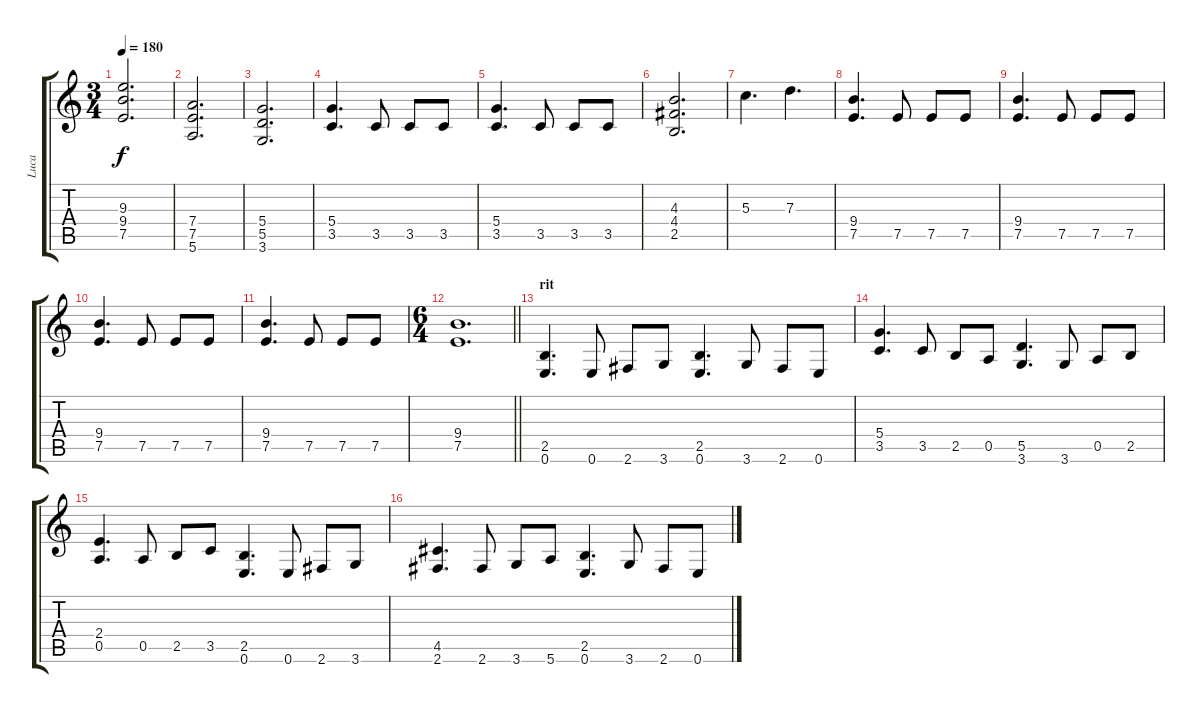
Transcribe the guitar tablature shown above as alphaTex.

\track ("Luca" "Luca") {instrument distortionguitar}
\staff {score tabs}
\tuning (E4 B3 G3 D3 A2 E2) {hide}
\ts (3 4)
\tempo 180
\clef g2
\ks c
(9.3 9.4 7.5).2{d dy f} |
(7.4 7.5 5.6).2{d} |
(5.4 5.5 3.6).2{d} |
(5.4 3.5).4{d} 3.5.8 3.5.8 3.5.8 |
(5.4 3.5).4{d} 3.5.8 3.5.8 3.5.8 |
(4.3 4.4 2.5).2{d} |
5.3.4{d} 7.3.4{d} |
(9.4 7.5).4{d} 7.5.8 7.5.8 7.5.8 |
(9.4 7.5).4{d} 7.5.8 7.5.8 7.5.8 |
(9.4 7.5).4{d} 7.5.8 7.5.8 7.5.8 |
(9.4 7.5).4{d} 7.5.8 7.5.8 7.5.8 |
\ts (6 4)
\barLineRight lightlight
(9.4 7.5).1{d} |
\section ("" "rit")
(2.5 0.6).4{d} 0.6.8 2.6.8 3.6.8 (2.5 0.6).4{d} 3.6.8 2.6.8 0.6.8 |
(5.4 3.5).4{d} 3.5.8 2.5.8 0.5.8 (5.5 3.6).4{d} 3.6.8 0.5.8 2.5.8 |
(2.4 0.5).4{d} 0.5.8 2.5.8 3.5.8 (2.5 0.6).4{d} 0.6.8 2.6.8 3.6.8 |
(4.5 2.6).4{d} 2.6.8 3.6.8 5.6.8 (2.5 0.6).4{d} 3.6.8 2.6.8 0.6.8
